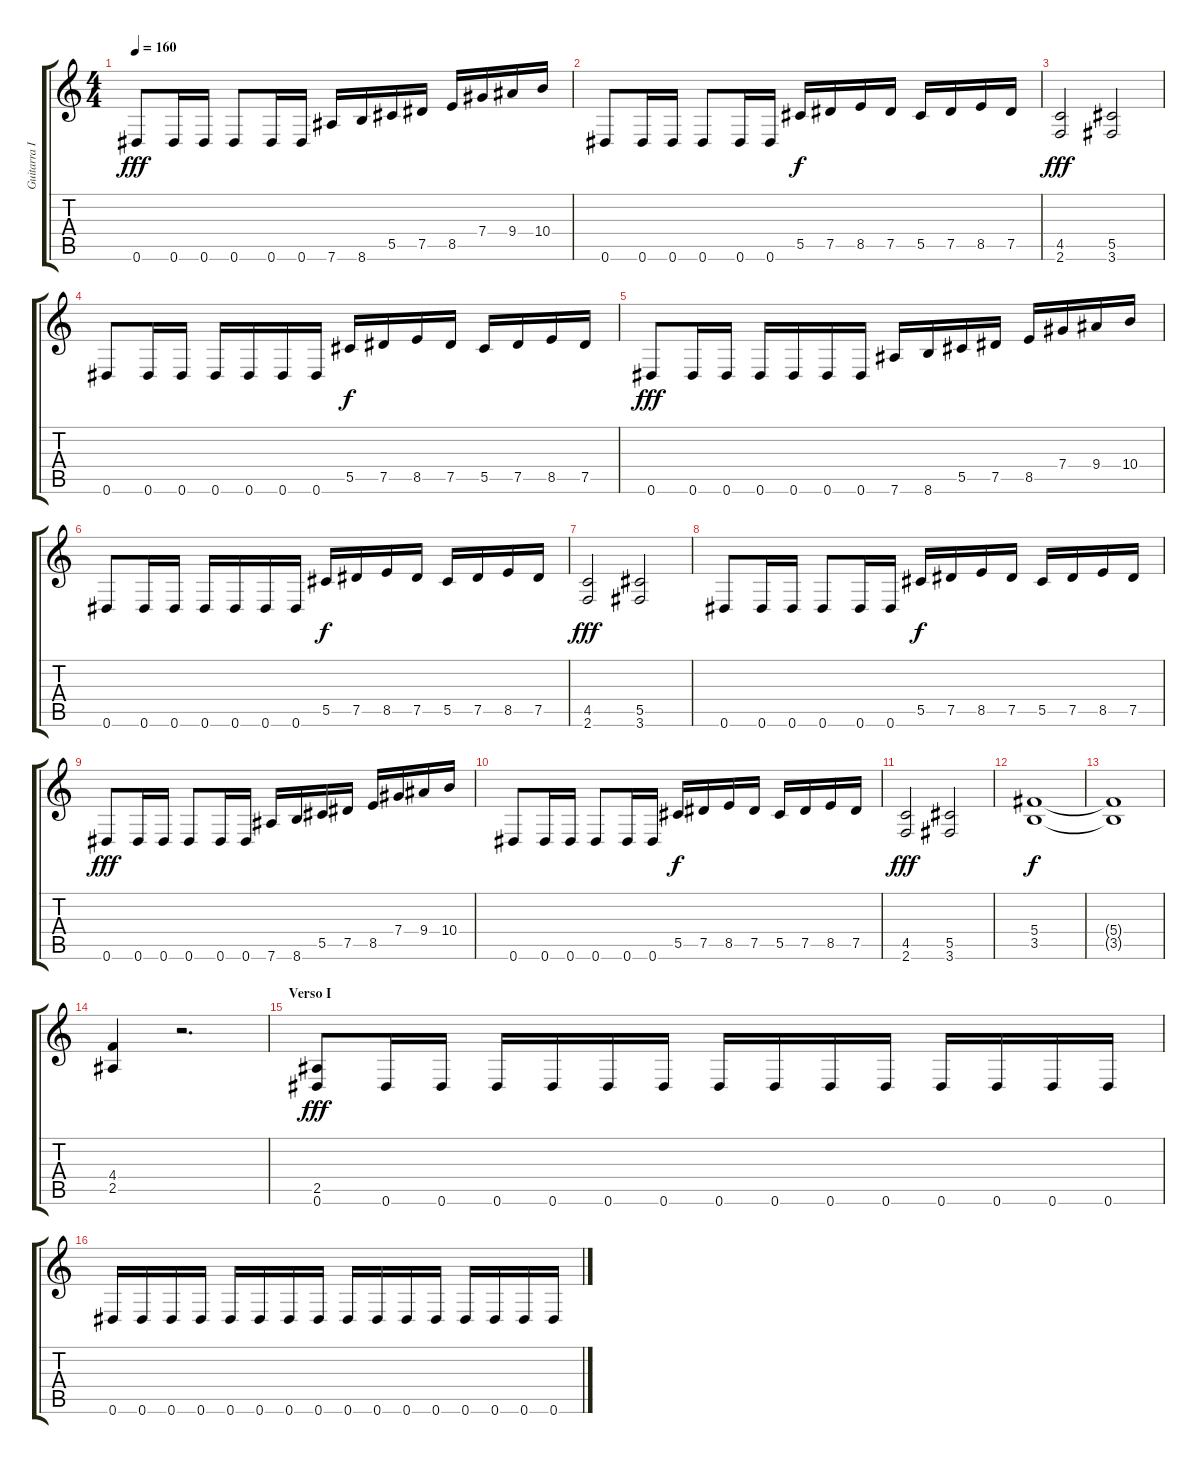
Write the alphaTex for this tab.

\track ("Guitarra II" "Guitarra I") {instrument distortionguitar}
\staff {score tabs}
\tuning (Eb4 Bb3 Gb3 Db3 Ab2 Eb2) {hide}
\ts (4 4)
\tempo 160
\clef g2
\ks c
0.6.8{dy fff} 0.6.16 0.6.16 0.6.8 0.6.16 0.6.16 7.6.16 8.6.16 5.5.16 7.5.16 8.5.16 7.4.16 9.4.16 10.4.16 |
0.6.8 0.6.16 0.6.16 0.6.8 0.6.16 0.6.16 5.5.16{dy f} 7.5.16 8.5.16 7.5.16 5.5.16 7.5.16 8.5.16 7.5.16 |
(4.5 2.6).2{dy fff} (5.5 3.6).2 |
0.6.8 0.6.16 0.6.16 0.6.16 0.6.16 0.6.16 0.6.16 5.5.16{dy f} 7.5.16 8.5.16 7.5.16 5.5.16 7.5.16 8.5.16 7.5.16 |
0.6.8{dy fff} 0.6.16 0.6.16 0.6.16 0.6.16 0.6.16 0.6.16 7.6.16 8.6.16 5.5.16 7.5.16 8.5.16 7.4.16 9.4.16 10.4.16 |
0.6.8 0.6.16 0.6.16 0.6.16 0.6.16 0.6.16 0.6.16 5.5.16{dy f} 7.5.16 8.5.16 7.5.16 5.5.16 7.5.16 8.5.16 7.5.16 |
(4.5 2.6).2{dy fff} (5.5 3.6).2 |
0.6.8 0.6.16 0.6.16 0.6.8 0.6.16 0.6.16 5.5.16{dy f} 7.5.16 8.5.16 7.5.16 5.5.16 7.5.16 8.5.16 7.5.16 |
0.6.8{dy fff} 0.6.16 0.6.16 0.6.8 0.6.16 0.6.16 7.6.16 8.6.16 5.5.16 7.5.16 8.5.16 7.4.16 9.4.16 10.4.16 |
0.6.8 0.6.16 0.6.16 0.6.8 0.6.16 0.6.16 5.5.16{dy f} 7.5.16 8.5.16 7.5.16 5.5.16 7.5.16 8.5.16 7.5.16 |
(4.5 2.6).2{dy fff} (5.5 3.6).2 |
(5.4 3.5).1{dy f} |
(5.4{t} 3.5{t}).1 |
(4.4 2.5).4 r.2{d} |
\section ("" "Verso I")
(2.5 0.6).8{dy fff} 0.6.16 0.6.16 0.6.16 0.6.16 0.6.16 0.6.16 0.6.16 0.6.16 0.6.16 0.6.16 0.6.16 0.6.16 0.6.16 0.6.16 |
0.6.16 0.6.16 0.6.16 0.6.16 0.6.16 0.6.16 0.6.16 0.6.16 0.6.16 0.6.16 0.6.16 0.6.16 0.6.16 0.6.16 0.6.16 0.6.16
